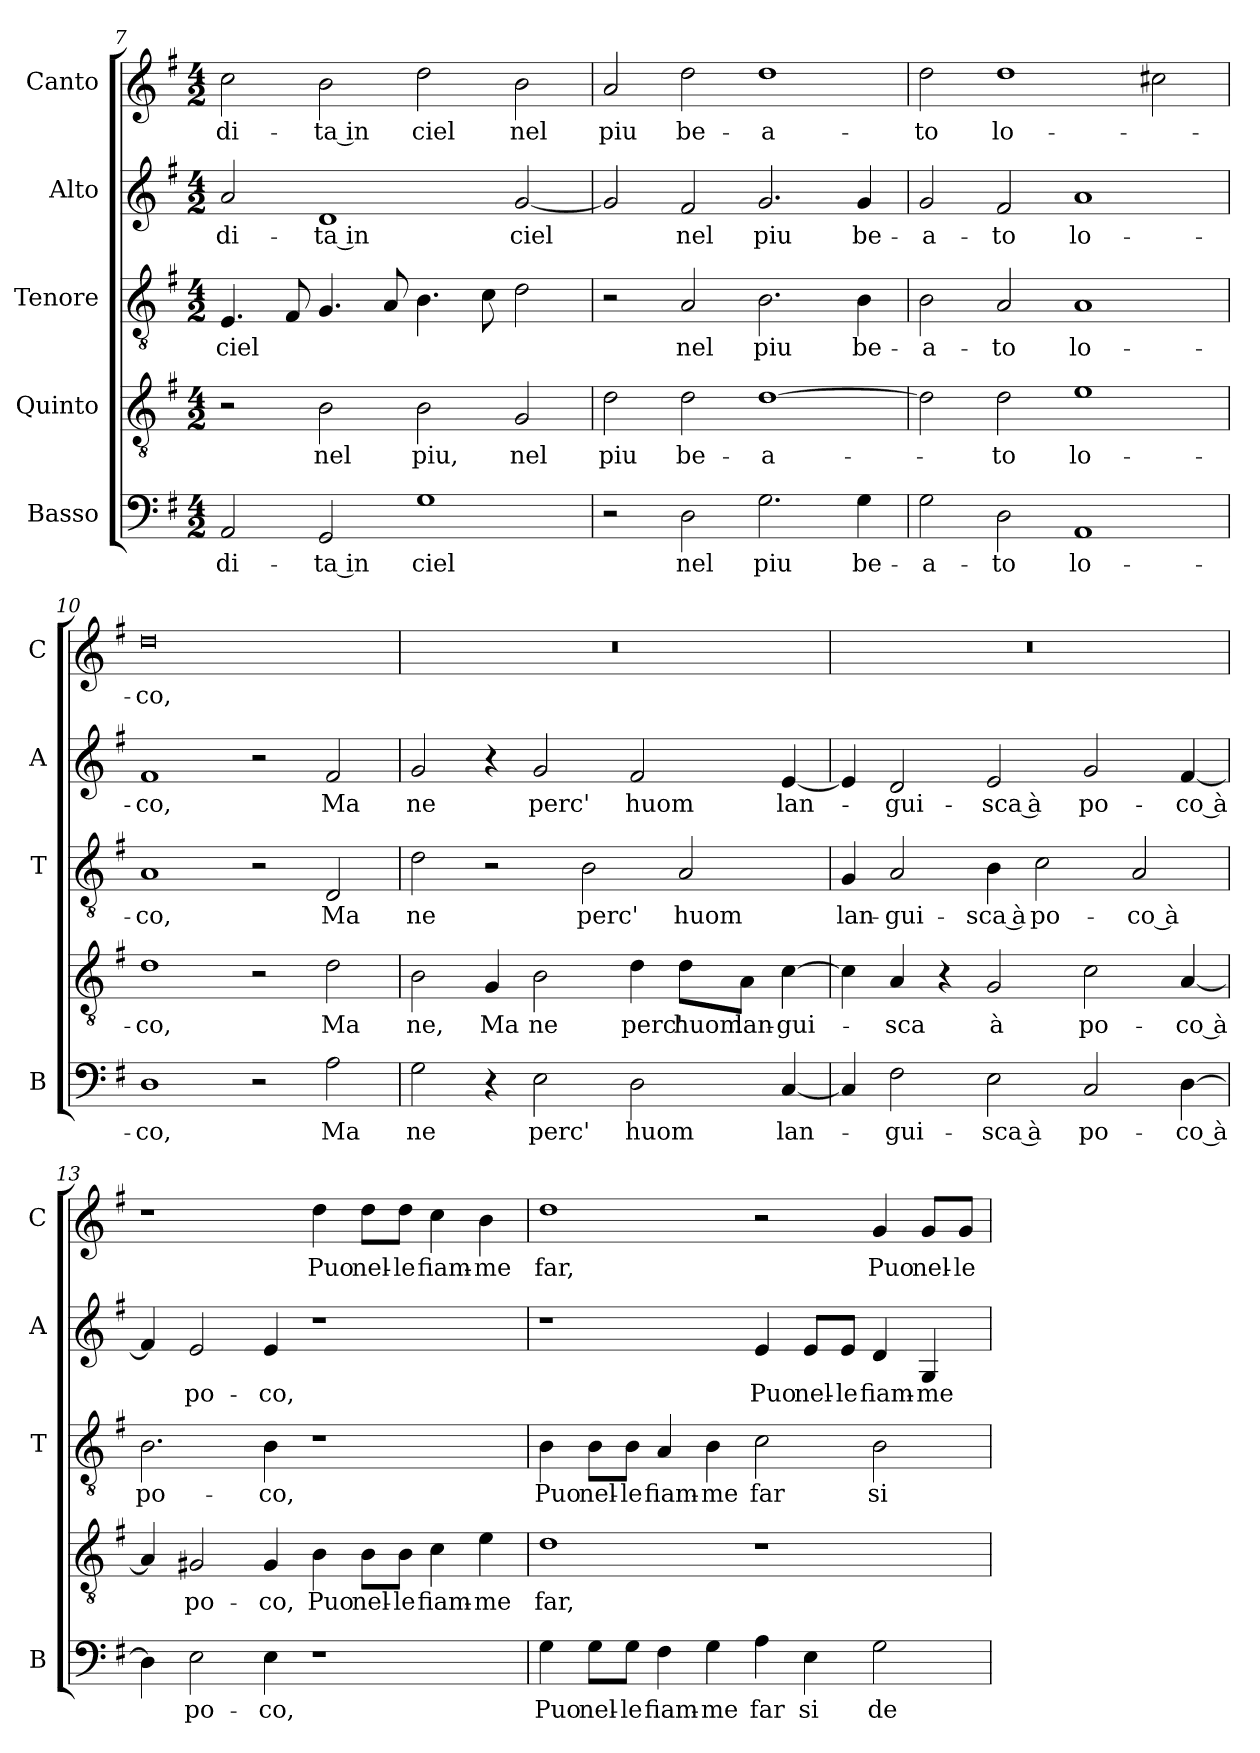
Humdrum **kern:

**kern	**text	**kern	**text	**kern	**text	**kern	**text	**kern	**text
*part5	*part5	*part4	*part4	*part3	*part3	*part2	*part2	*part1	*part1
*staff5	*staff5	*staff4	*staff4	*staff3	*staff3	*staff2	*staff2	*staff1	*staff1
*I"Basso	*	*I"Quinto	*	*I"Tenore	*	*I"Alto	*	*I"Canto	*
*I'B	*	*	*	*I'T	*	*I'A	*	*I'C	*
*clefF4	*	*clefGv2	*	*clefGv2	*	*clefG2	*	*clefG2	*
*k[f#]	*	*k[f#]	*	*k[f#]	*	*k[f#]	*	*k[f#]	*
*G:	*	*G:	*	*G:	*	*G:	*	*G:	*
*M4/2	*	*M4/2	*	*M4/2	*	*M4/2	*	*M4/2	*
=7	=7	=7	=7	=7	=7	=7	=7	=7	=7
!	!LO:LY:b	!	!	!	!LO:LY:b	!	!LO:LY:b	!	!LO:LY:b
2AA/	-di-	2r	.	4.E/	ciel	2a/	-di-	2cc\	-di-
.	.	.	.	8F#/	.	.	.	.	.
!	!LO:LY:b	!	!LO:LY:b	!	!	!	!LO:LY:b	!	!LO:LY:b
2GG/	-ta in	2B\	nel	4.G/	.	1d	-ta in	2b\	-ta in
.	.	.	.	8A/	.	.	.	.	.
!	!LO:LY:b	!	!LO:LY:b	!	!	!	!	!	!LO:LY:b
1G	ciel	2B\	piu,	4.B\	.	.	.	2dd\	ciel
.	.	.	.	8c\	.	.	.	.	.
!	!	!	!LO:LY:b	!	!	!	!LO:LY:b	!	!LO:LY:b
.	.	2G/	nel	2d\	.	[2g/	ciel	2b\	nel
!!LO:PB:g=z
=8	=8	=8	=8	=8	=8	=8	=8	=8	=8
!	!	!	!LO:LY:b	!	!	!	!	!	!LO:LY:b
2r	.	2d\	piu	2r	.	2g/]	.	2a/	piu
!	!LO:LY:b	!	!LO:LY:b	!	!LO:LY:b	!	!LO:LY:b	!	!LO:LY:b
2D\	nel	2d\	be-	2A/	nel	2f#/	nel	2dd\	be-
!	!LO:LY:b	!	!LO:LY:b	!	!LO:LY:b	!	!LO:LY:b	!	!LO:LY:b
2.G\	piu	[1d	-a-	2.B\	piu	2.g/	piu	1dd	-a-
!	!LO:LY:b	!	!	!	!LO:LY:b	!	!LO:LY:b	!	!
4G\	be-	.	.	4B\	be-	4g/	be-	.	.
=9	=9	=9	=9	=9	=9	=9	=9	=9	=9
!	!LO:LY:b	!	!	!	!LO:LY:b	!	!LO:LY:b	!	!LO:LY:b
2G\	-a-	2d\]	.	2B\	-a-	2g/	-a-	2dd\	-to
!	!LO:LY:b	!	!LO:LY:b	!	!LO:LY:b	!	!LO:LY:b	!	!LO:LY:b
2D\	-to	2d\	-to	2A/	-to	2f#/	-to	1dd	lo-
!	!LO:LY:b	!	!LO:LY:b	!	!LO:LY:b	!	!LO:LY:b	!	!
1AA	lo-	1e	lo-	1A	lo-	1a	lo-	.	.
.	.	.	.	.	.	.	.	2cc#X\	.
=10	=10	=10	=10	=10	=10	=10	=10	=10	=10
!	!LO:LY:b	!	!LO:LY:b	!	!LO:LY:b	!	!LO:LY:b	!	!LO:LY:b
1D	-co,	1d	-co,	1A	-co,	1f#	-co,	0dd	-co,
2r	.	2r	.	2r	.	2r	.	.	.
!	!LO:LY:b	!	!LO:LY:b	!	!LO:LY:b	!	!LO:LY:b	!	!
2A\	Ma	2d\	Ma	2D/	Ma	2f#/	Ma	.	.
=11	=11	=11	=11	=11	=11	=11	=11	=11	=11
!	!LO:LY:b	!	!LO:LY:b	!	!LO:LY:b	!	!LO:LY:b	!	!
2G\	ne	2B\	ne,	2d\	ne	2g/	ne	0r	.
!	!	!	!LO:LY:b	!	!	!	!	!	!
4r	.	4G/	Ma	2r	.	4r	.	.	.
!	!LO:LY:b	!	!LO:LY:b	!	!	!	!LO:LY:b	!	!
2E\	perc'	2B\	ne	.	.	2g/	perc'	.	.
!	!	!	!	!	!LO:LY:b	!	!	!	!
.	.	.	.	2B\	perc'	.	.	.	.
!	!LO:LY:b	!	!LO:LY:b	!	!	!	!LO:LY:b	!	!
2D\	huom	4d\	perc'	.	.	2f#/	huom	.	.
!	!	!	!LO:LY:b	!	!LO:LY:b	!	!	!	!
.	.	8d\L	huom	2A/	huom	.	.	.	.
!	!	!	!LO:LY:b	!	!	!	!	!	!
.	.	8A\J	lan-	.	.	.	.	.	.
!	!LO:LY:b	!	!LO:LY:b	!	!	!	!LO:LY:b	!	!
[4C/	lan-	[4c\	-gui-	.	.	[4e/	lan-	.	.
!!LO:LB:g=z
=12	=12	=12	=12	=12	=12	=12	=12	=12	=12
!	!	!	!	!	!LO:LY:b	!	!	!	!
4C/]	.	4c\]	.	4G/	lan-	4e/]	.	0r	.
!	!LO:LY:b	!	!LO:LY:b	!	!LO:LY:b	!	!LO:LY:b	!	!
2F#\	-gui-	4A/	-sca	2A/	-gui-	2d/	-gui-	.	.
.	.	4r	.	.	.	.	.	.	.
!	!LO:LY:b	!	!LO:LY:b	!	!LO:LY:b	!	!LO:LY:b	!	!
2E\	-sca à	2G/	à	4B\	-sca à	2e/	-sca à	.	.
!	!	!	!	!	!LO:LY:b	!	!	!	!
.	.	.	.	2c\	po-	.	.	.	.
!	!LO:LY:b	!	!LO:LY:b	!	!	!	!LO:LY:b	!	!
2C/	po-	2c\	po-	.	.	2g/	po-	.	.
!	!	!	!	!	!LO:LY:b	!	!	!	!
.	.	.	.	2A/	-co à	.	.	.	.
!	!LO:LY:b	!	!LO:LY:b	!	!	!	!LO:LY:b	!	!
[4D\	-co à	[4A/	-co à	.	.	[4f#/	-co à	.	.
=13	=13	=13	=13	=13	=13	=13	=13	=13	=13
!	!	!	!	!	!LO:LY:b	!	!	!	!
4D\]	.	4A/]	.	2.B\	po-	4f#/]	.	1r	.
!	!LO:LY:b	!	!LO:LY:b	!	!	!	!LO:LY:b	!	!
2E\	po-	2G#X/	po-	.	.	2e/	po-	.	.
!	!LO:LY:b	!	!LO:LY:b	!	!LO:LY:b	!	!LO:LY:b	!	!
4E\	-co,	4G#/	-co,	4B\	-co,	4e/	-co,	.	.
!	!	!	!LO:LY:b	!	!	!	!	!	!LO:LY:b
1r	.	4B\	Puo	1r	.	1r	.	4dd\	Puo
!	!	!	!LO:LY:b	!	!	!	!	!	!LO:LY:b
.	.	8B\L	nel-	.	.	.	.	8dd\L	nel-
!	!	!	!LO:LY:b	!	!	!	!	!	!LO:LY:b
.	.	8B\J	-le	.	.	.	.	8dd\J	-le
!	!	!	!LO:LY:b	!	!	!	!	!	!LO:LY:b
.	.	4c\	fiam-	.	.	.	.	4cc\	fiam-
!	!	!	!LO:LY:b	!	!	!	!	!	!LO:LY:b
.	.	4e\	-me	.	.	.	.	4b\	-me
=14	=14	=14	=14	=14	=14	=14	=14	=14	=14
!	!LO:LY:b	!	!LO:LY:b	!	!LO:LY:b	!	!	!	!LO:LY:b
4G\	Puo	1d	far,	4B\	Puo	1r	.	1dd	far,
!	!LO:LY:b	!	!	!	!LO:LY:b	!	!	!	!
8G\L	nel-	.	.	8B\L	nel-	.	.	.	.
!	!LO:LY:b	!	!	!	!LO:LY:b	!	!	!	!
8G\J	-le	.	.	8B\J	-le	.	.	.	.
!	!LO:LY:b	!	!	!	!LO:LY:b	!	!	!	!
4F#\	fiam-	.	.	4A/	fiam-	.	.	.	.
!	!LO:LY:b	!	!	!	!LO:LY:b	!	!	!	!
4G\	-me	.	.	4B\	-me	.	.	.	.
!	!LO:LY:b	!	!	!	!LO:LY:b	!	!LO:LY:b	!	!
4A\	far	1r	.	2c\	far	4e/	Puo	2r	.
!	!LO:LY:b	!	!	!	!	!	!LO:LY:b	!	!
4E\	si	.	.	.	.	8e/L	nel-	.	.
!	!	!	!	!	!	!	!LO:LY:b	!	!
.	.	.	.	.	.	8e/J	-le	.	.
!	!LO:LY:b	!	!	!	!LO:LY:b	!	!LO:LY:b	!	!LO:LY:b
2G\	de-	.	.	2B\	si	4d/	fiam-	4g/	Puo
!	!	!	!	!	!	!	!LO:LY:b	!	!LO:LY:b
.	.	.	.	.	.	4G/	-me	8g/L	nel-
!	!	!	!	!	!	!	!	!	!LO:LY:b
.	.	.	.	.	.	.	.	8g/J	-le
=	=	=	=	=	=	=	=	=	=
*-	*-	*-	*-	*-	*-	*-	*-	*-	*-
